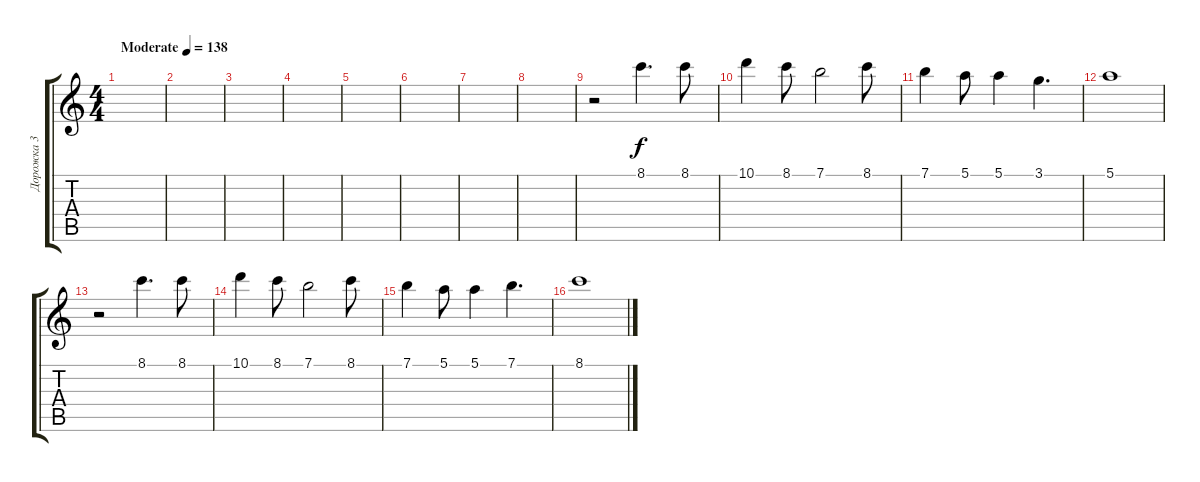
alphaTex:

\track ("Дорожка 3" "Дорожка 3") {instrument distortionguitar}
\staff {score tabs}
\tuning (E4 B3 G3 D3 A2 E2) {hide}
\ts (4 4)
\tempo (138 "Moderate")
\clef g2
\ks c
|
|
|
|
|
|
|
|
r.2 8.1.4{d} 8.1.8 |
10.1.4 8.1.8 7.1.2 8.1.8 |
7.1.4 5.1.8 5.1.4 3.1.4{d} |
5.1.1 |
r.2 8.1.4{d} 8.1.8 |
10.1.4 8.1.8 7.1.2 8.1.8 |
7.1.4 5.1.8 5.1.4 7.1.4{d} |
8.1.1
